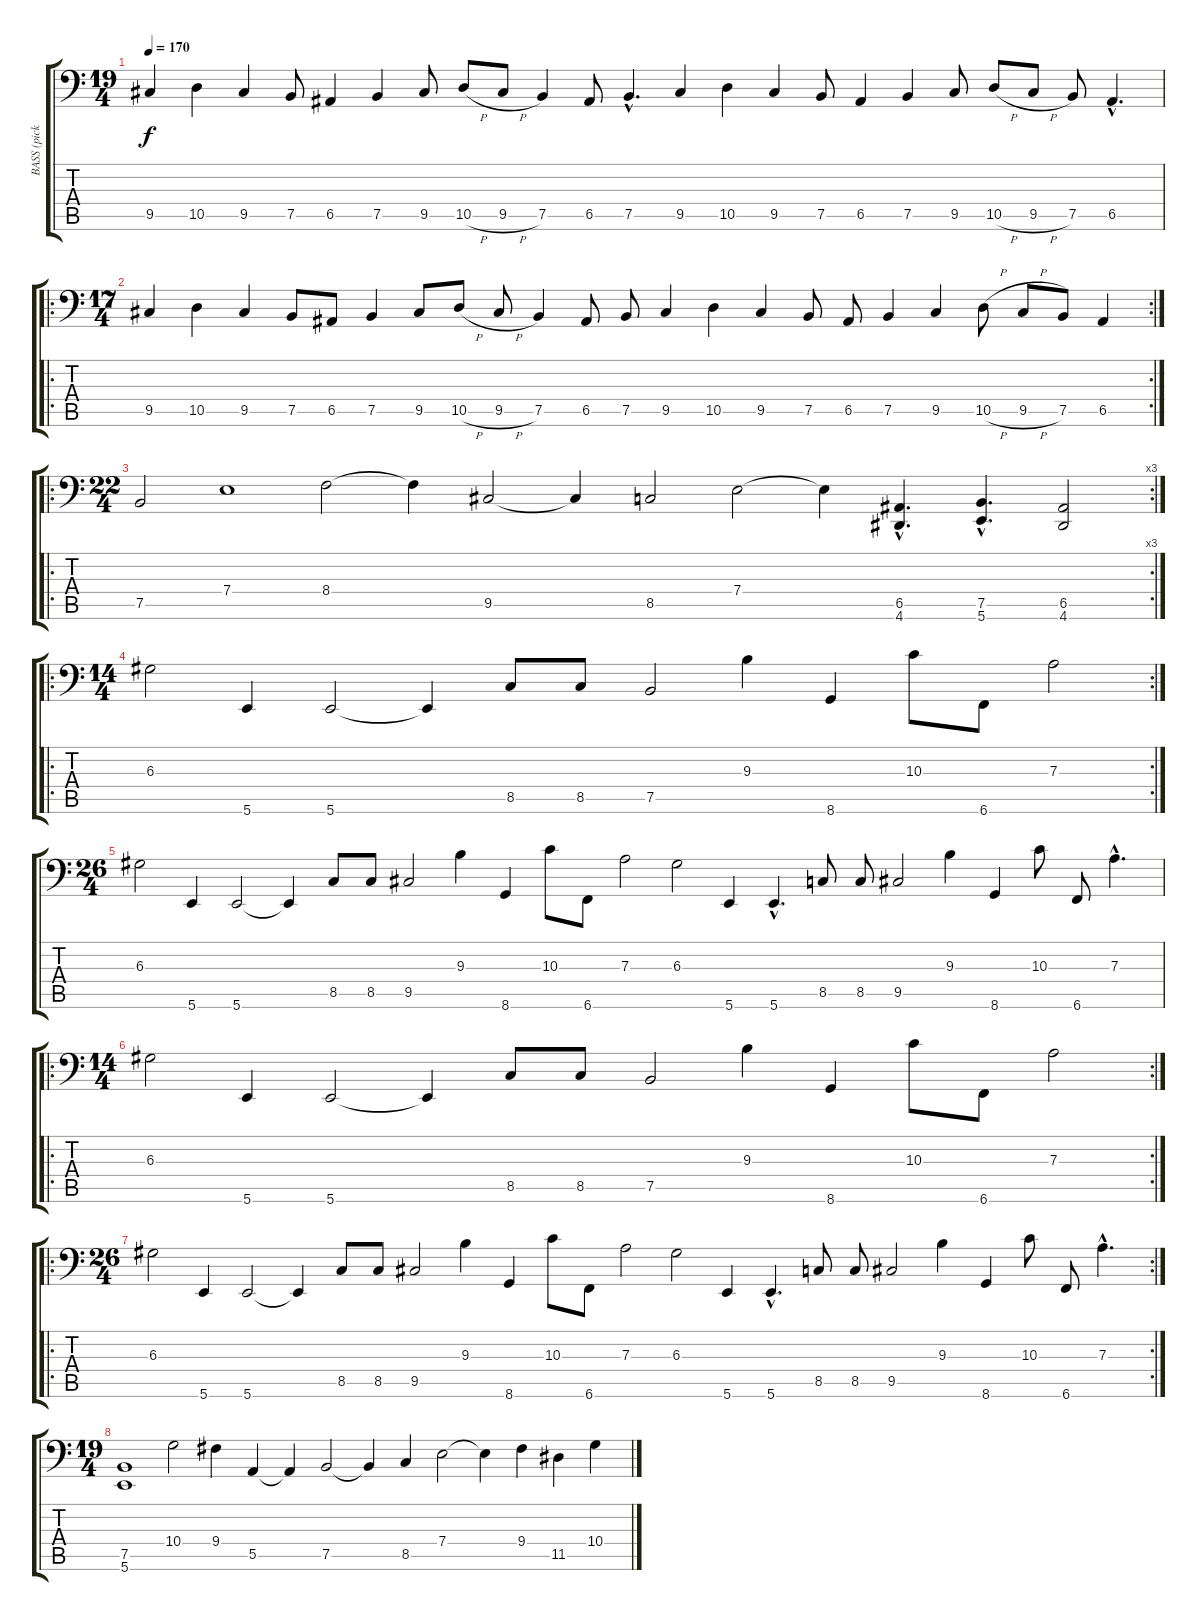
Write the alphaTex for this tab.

\track ("BASS (pick)" "BASS (pick") {instrument electricbasspick}
\staff {score tabs}
\tuning (E4 B3 D2 A1 E1 B0) {hide}
\ts (19 4)
\tempo 170
\clef f4
\ks c
9.5.4{dy f} 10.5.4 9.5.4 7.5.8 6.5.4 7.5.4 9.5.8 10.5{h}.8 9.5{h}.8 7.5.4 6.5.8 7.5{hac}.4{d} 9.5.4 10.5.4 9.5.4 7.5.8 6.5.4 7.5.4 9.5.8 10.5{h}.8 9.5{h}.8 7.5.8 6.5{hac}.4{d} |
\ro
\rc 2
\ts (17 4)
9.5.4 10.5.4 9.5.4 7.5.8 6.5.8 7.5.4 9.5.8 10.5{h}.8 9.5{h}.8 7.5.4 6.5.8 7.5.8 9.5.4 10.5.4 9.5.4 7.5.8 6.5.8 7.5.4 9.5.4 10.5{h}.8 9.5{h}.8 7.5.8 6.5.4 |
\ro
\rc 3
\ts (22 4)
7.5.2 7.4.1 8.4.2 8.4{t}.4 9.5.2 9.5{t}.4 8.5.2 7.4.2 7.4{t}.4 (6.5{hac} 4.6{hac}).4{d} (7.5{hac} 5.6{hac}).4{d} (6.5 4.6).2 |
\ro
\rc 2
\ts (14 4)
6.3.2 5.6.4 5.6.2 5.6{t}.4 8.5.8 8.5.8 7.5.2 9.3.4 8.6.4 10.3.8 6.6.8 7.3.2 |
\ts (26 4)
6.3.2 5.6.4 5.6.2 5.6{t}.4 8.5.8 8.5.8 9.5.2 9.3.4 8.6.4 10.3.8 6.6.8 7.3.2 6.3.2 5.6.4 5.6{hac}.4{d} 8.5.8 8.5.8 9.5.2 9.3.4 8.6.4 10.3.8 6.6.8 7.3{hac}.4{d} |
\ro
\rc 2
\ts (14 4)
6.3.2 5.6.4 5.6.2 5.6{t}.4 8.5.8 8.5.8 7.5.2 9.3.4 8.6.4 10.3.8 6.6.8 7.3.2 |
\ro
\rc 2
\ts (26 4)
6.3.2 5.6.4 5.6.2 5.6{t}.4 8.5.8 8.5.8 9.5.2 9.3.4 8.6.4 10.3.8 6.6.8 7.3.2 6.3.2 5.6.4 5.6{hac}.4{d} 8.5.8 8.5.8 9.5.2 9.3.4 8.6.4 10.3.8 6.6.8 7.3{hac}.4{d} |
\ts (19 4)
(7.5 5.6).1 10.4.2 9.4.4 5.5.4 5.5{t}.4 7.5.2 7.5{t}.4 8.5.4 7.4.2 7.4{t}.4 9.4.4 11.5.4 10.4.4
